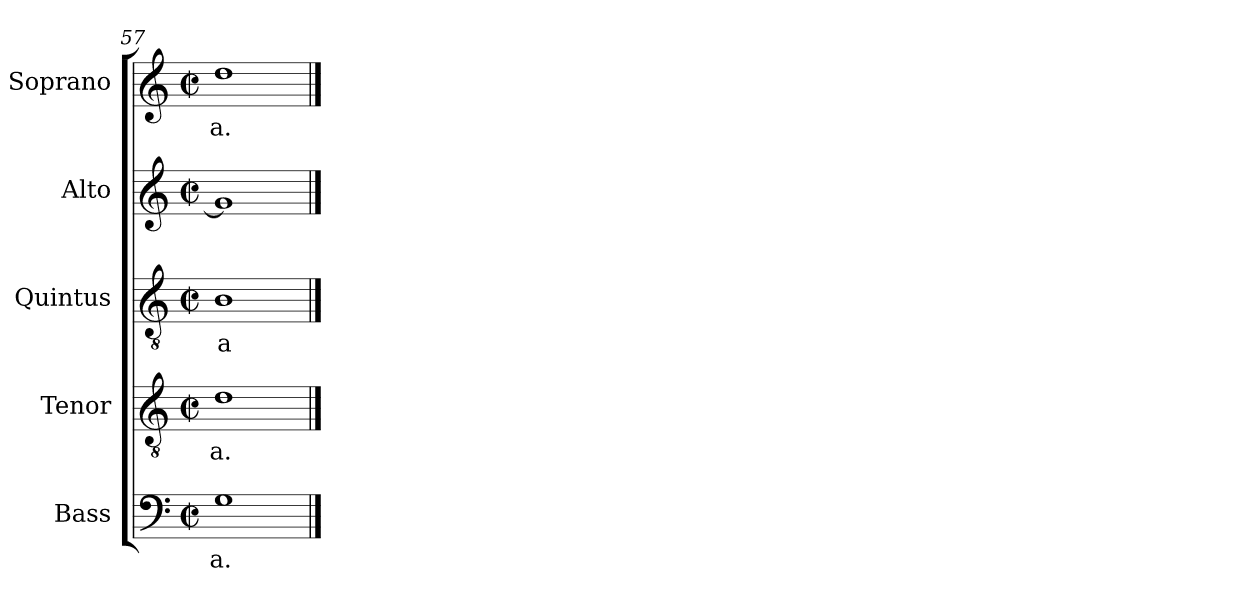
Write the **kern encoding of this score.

**kern	**text	**kern	**text	**kern	**text	**kern	**kern	**text
*part5	*part5	*part4	*part4	*part3	*part3	*part2	*part1	*part1
*staff5	*staff5	*staff4	*staff4	*staff3	*staff3	*staff2	*staff1	*staff1
*I"Bass	*	*I"Tenor	*	*I"Quintus	*	*I"Alto	*I"Soprano	*
*I'B.	*	*I'T.	*	*I'T.	*	*I'A.	*I'S.	*
*clefF4	*	*clefGv2	*	*clefGv2	*	*clefG2	*clefG2	*
*	*	*ITrd7c12	*	*ITrd7c12	*	*	*	*
*k[]	*	*k[]	*	*k[]	*	*k[]	*k[]	*
*C:	*	*C:	*	*C:	*	*C:	*C:	*
*M2/2	*	*M2/2	*	*M2/2	*	*M2/2	*M2/2	*
*met(c|)	*	*met(c|)	*	*met(c|)	*	*met(c|)	*met(c|)	*
=57	=57	=57	=57	=57	=57	=57	=57	=57
!	!LO:LY:b:color=#000000	!	!	!	!	!	!	!
!	!	!	!LO:LY:b:color=#000000	!	!	!	!	!
!	!	!	!	!	!LO:LY:b:color=#000000	!	!	!
!	!	!	!	!	!	!	!	!LO:LY:b:color=#000000
1Gi	-a.	1Di	-a.	1BBi	-a	1gi]	1ddi	-a.
==	==	==	==	==	==	==	==	==
*-	*-	*-	*-	*-	*-	*-	*-	*-
